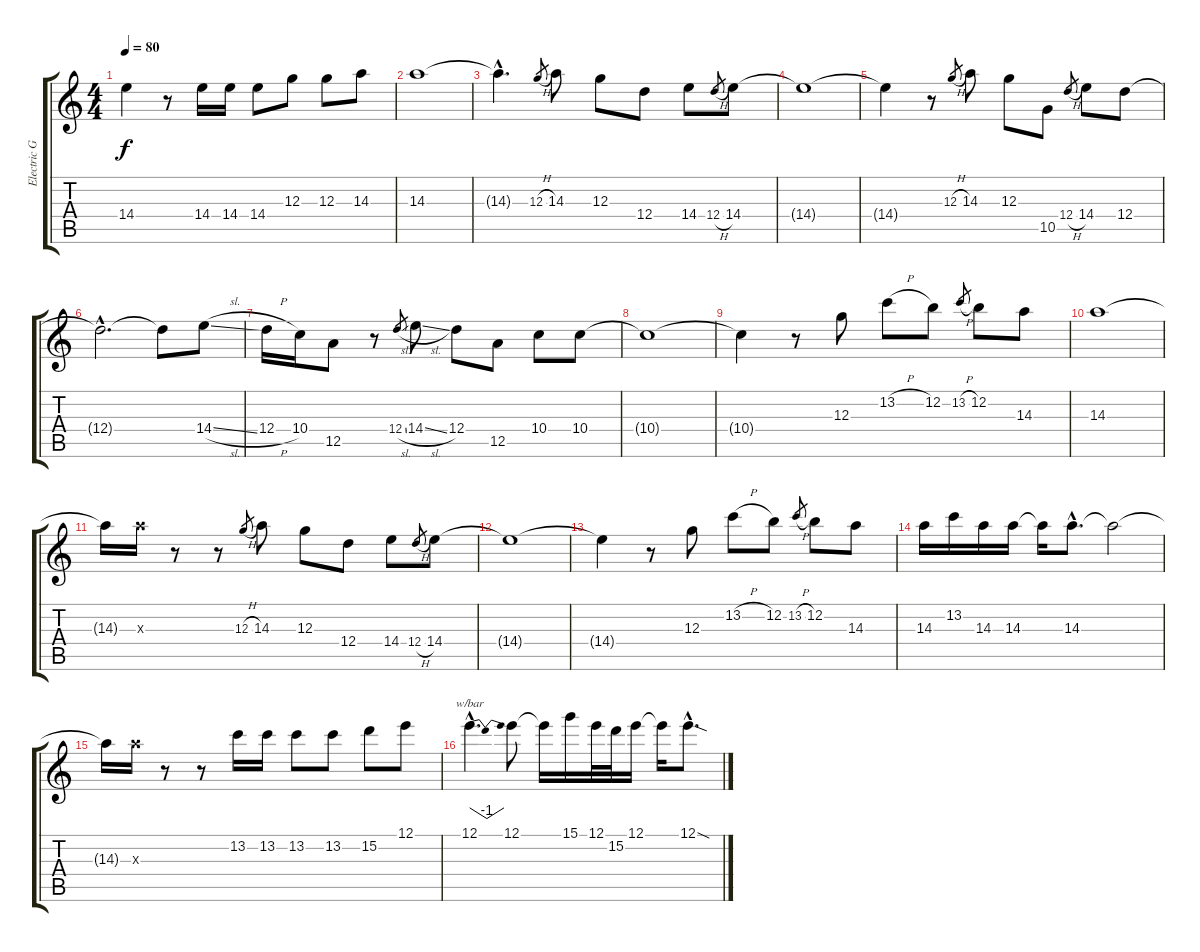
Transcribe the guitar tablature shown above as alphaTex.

\track ("Electric Guitar-Carlos" "Electric G") {instrument overdrivenguitar}
\staff {score tabs}
\tuning (E4 B3 G3 D3 A2 E2) {hide}
\ts (4 4)
\tempo 80
\clef g2
\ks c
14.4{t}.4{dy f} r.8 14.4.16 14.4.16 14.4.8 12.3.8 12.3.8 14.3.8 |
14.3.1 |
14.3{hac t}.4{d} 12.3{h}.8{gr} 14.3.8 12.3.8 12.4.8 14.4.8 12.4{h}.8{gr} 14.4.8 |
14.4{t}.1 |
14.4{t}.4 r.8 12.3{h}.8{gr} 14.3.8 12.3.8 10.5.8 12.4{h}.8{gr} 14.4.8 12.4.8 |
12.4{hac t}.2{d} 12.4{t}.8 14.4{sl}.8 |
12.4{h}.16 10.4.16 12.5.8 r.8 12.4{sl}.8{gr} 14.4{sl}.8 12.4.8 12.5.8 10.4.8 10.4.8 |
10.4{t}.1 |
10.4{t}.4 r.8 12.3.8 13.2{h}.8 12.2.8 13.2{h}.8{gr} 12.2.8 14.3.8 |
14.3.1 |
14.3{t}.16 14.3{x}.16 r.8 r.8 12.3{h}.8{gr} 14.3.8 12.3.8 12.4.8 14.4.8 12.4{h}.8{gr} 14.4.8 |
14.4{t}.1 |
14.4{t}.4 r.8 12.3.8 13.2{h}.8 12.2.8 13.2{h}.8{gr} 12.2.8 14.3.8 |
14.3.16 13.2.16 14.3.16 14.3.16 14.3{t}.16 14.3{hac}.8{d} 14.3{t}.2 |
14.3{t}.16 14.3{x}.16 r.8 r.8 13.2.16 13.2.16 13.2.8 13.2.8 15.2.8 12.1.8 |
12.1{hac}.4{d tbe (dip default 0 0 30 -4 60 0)} 12.1.8 12.1{t}.16 15.1.16 12.1.32 15.2.32 12.1.16 12.1{t}.16 12.1{sod hac}.8{d}
